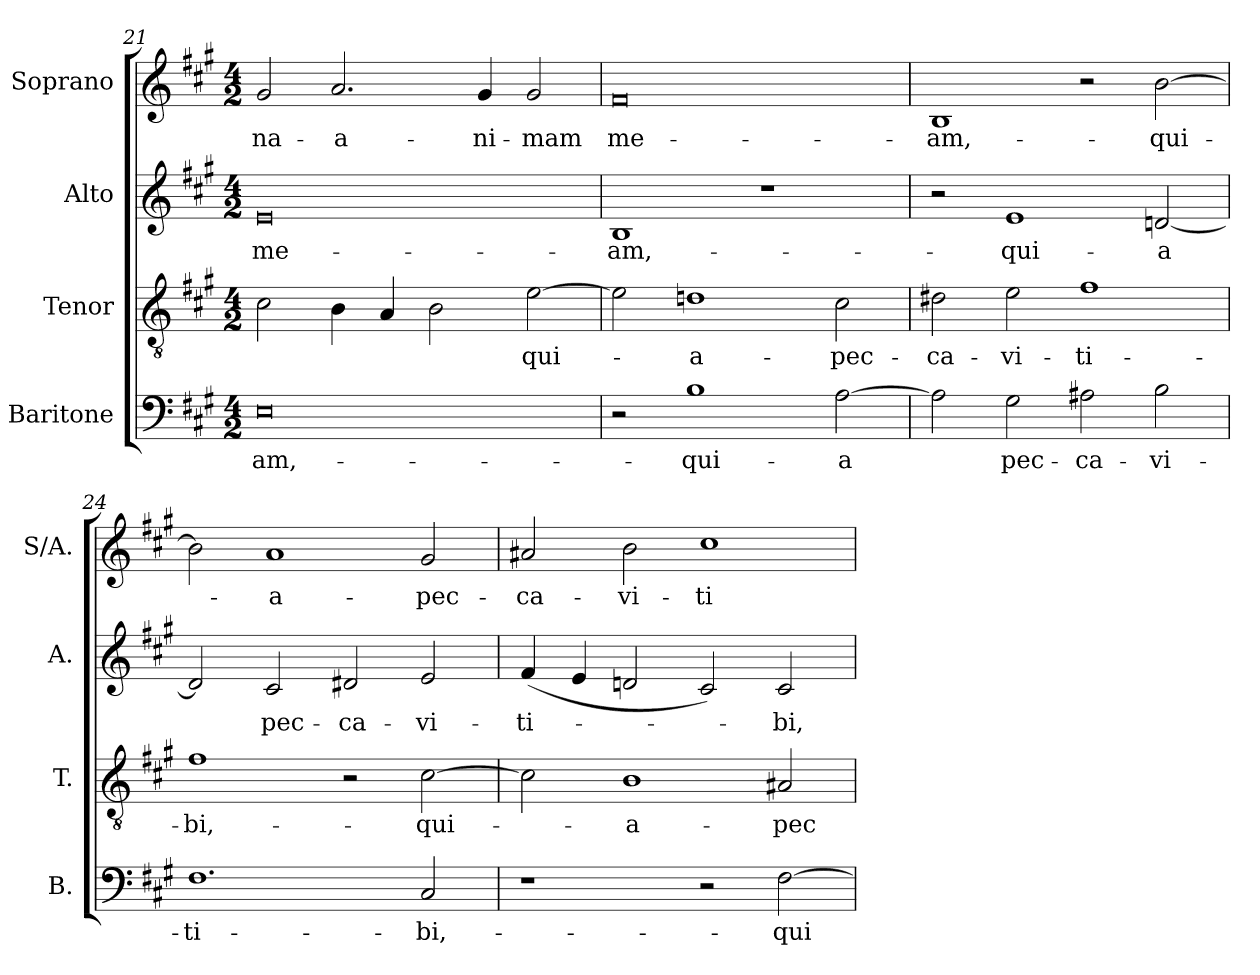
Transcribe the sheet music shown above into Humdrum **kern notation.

**kern	**text	**kern	**text	**kern	**text	**kern	**text
*part4	*part4	*part3	*part3	*part2	*part2	*part1	*part1
*staff4	*staff4	*staff3	*staff3	*staff2	*staff2	*staff1	*staff1
*I"Baritone	*	*I"Tenor	*	*I"Alto	*	*I"Soprano	*
*I'B.	*	*I'T.	*	*I'A.	*	*I'S/A.	*
*clefF4	*	*clefGv2	*	*clefG2	*	*clefG2	*
*	*	*ITrd7c12	*	*	*	*	*
*k[f#c#g#]	*	*k[f#c#g#]	*	*k[f#c#g#]	*	*k[f#c#g#]	*
*A:	*	*A:	*	*A:	*	*A:	*
*M4/2	*	*M4/2	*	*M4/2	*	*M4/2	*
=21	=21	=21	=21	=21	=21	=21	=21
!	!LO:LY:b:color=#000000	!	!	!	!	!	!
!	!	!	!	!	!LO:LY:b:color=#000000	!	!
!	!	!	!	!	!	!	!LO:LY:b:color=#000000
0Ei	-am,-	2C#i\	.	0ei	-me-	2g#i/	-na-
!	!	!	!	!	!	!	!LO:LY:b:color=#000000
.	.	4BBi\	.	.	.	2.ai/	-a-
.	.	4AAi/	.	.	.	.	.
.	.	2BBi\	.	.	.	.	.
!	!	!	!	!	!	!	!LO:LY:b:color=#000000
.	.	.	.	.	.	4g#i/	-ni-
!	!	!	!LO:LY:b:color=#000000	!	!	!	!
!	!	!	!	!	!	!	!LO:LY:b:color=#000000
.	.	[2Ei\	qui-	.	.	2g#i/	-mam
=22	=22	=22	=22	=22	=22	=22	=22
!	!	!	!	!	!LO:LY:b:color=#000000	!	!
!	!	!	!	!	!	!	!LO:LY:b:color=#000000
2r	.	2Ei\]	.	1Bi	-am,-	0f#i	me-
!	!LO:LY:b:color=#000000	!	!	!	!	!	!
!	!	!	!LO:LY:b:color=#000000	!	!	!	!
1Bi	-qui-	1Dni	-a-	.	.	.	.
.	.	.	.	1r	.	.	.
!	!LO:LY:b:color=#000000	!	!	!	!	!	!
!	!	!	!LO:LY:b:color=#000000	!	!	!	!
[2Ai\	-a	2C#i\	-pec-	.	.	.	.
!!LO:LB:g=z
=23	=23	=23	=23	=23	=23	=23	=23
!	!	!	!LO:LY:b:color=#000000	!	!	!	!
!	!	!	!	!	!	!	!LO:LY:b:color=#000000
2Ai\]	.	2D#Xi\	-ca-	2r	.	1Bi	-am,-
!	!LO:LY:b:color=#000000	!	!	!	!	!	!
!	!	!	!LO:LY:b:color=#000000	!	!	!	!
!	!	!	!	!	!LO:LY:b:color=#000000	!	!
2G#i\	pec-	2Ei\	-vi-	1ei	-qui-	.	.
!	!LO:LY:b:color=#000000	!	!	!	!	!	!
!	!	!	!LO:LY:b:color=#000000	!	!	!	!
2A#Xi\	-ca-	1F#i	-ti-	.	.	2r	.
!	!LO:LY:b:color=#000000	!	!	!	!	!	!
!	!	!	!	!	!LO:LY:b:color=#000000	!	!
!	!	!	!	!	!	!	!LO:LY:b:color=#000000
2Bi\	-vi-	.	.	[2dni/	-a	[2bi\	-qui-
=24	=24	=24	=24	=24	=24	=24	=24
!	!LO:LY:b:color=#000000	!	!	!	!	!	!
!	!	!	!LO:LY:b:color=#000000	!	!	!	!
1.F#i	-ti-	1F#i	-bi,-	2di/]	.	2bi\]	.
!	!	!	!	!	!LO:LY:b:color=#000000	!	!
!	!	!	!	!	!	!	!LO:LY:b:color=#000000
.	.	.	.	2c#i/	pec-	1ai	-a-
!	!	!	!	!	!LO:LY:b:color=#000000	!	!
.	.	2r	.	2d#Xi/	-ca-	.	.
!	!LO:LY:b:color=#000000	!	!	!	!	!	!
!	!	!	!LO:LY:b:color=#000000	!	!	!	!
!	!	!	!	!	!LO:LY:b:color=#000000	!	!
!	!	!	!	!	!	!	!LO:LY:b:color=#000000
2C#i/	-bi,-	[2C#i\	-qui-	2ei/	-vi-	2g#i/	-pec-
=25	=25	=25	=25	=25	=25	=25	=25
!	!	!	!	!	!LO:LY:b:color=#000000	!	!
!	!	!	!	!	!	!	!LO:LY:b:color=#000000
1r	.	2C#i\]	.	(4f#i/	-ti-	2a#Xi/	-ca-
.	.	.	.	4ei/	.	.	.
!	!	!	!LO:LY:b:color=#000000	!	!	!	!
!	!	!	!	!	!	!	!LO:LY:b:color=#000000
.	.	1BBi	-a-	2dni/	.	2bi\	-vi-
!	!	!	!	!	!	!	!LO:LY:b:color=#000000
2r	.	.	.	2c#i/)	.	1cc#i	-ti-
!	!LO:LY:b:color=#000000	!	!	!	!	!	!
!	!	!	!LO:LY:b:color=#000000	!	!	!	!
!	!	!	!	!	!LO:LY:b:color=#000000	!	!
[2F#i\	-qui-	2AA#Xi/	-pec-	2c#i/	-bi,-	.	.
=	=	=	=	=	=	=	=
*-	*-	*-	*-	*-	*-	*-	*-
